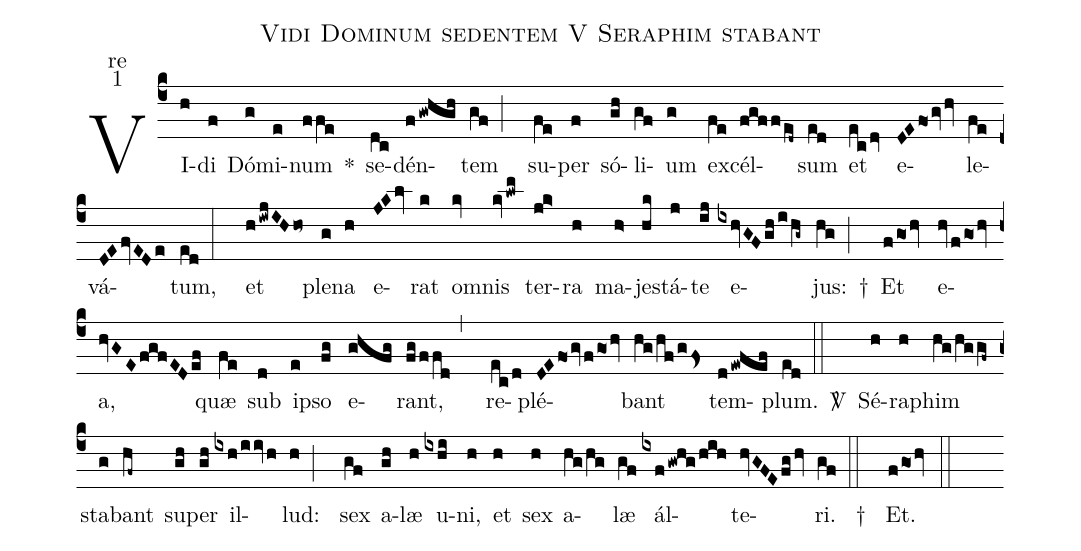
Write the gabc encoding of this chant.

name:Vidi Dominum sedentem V Seraphim stabant;
office-part:re;
mode:1;
%%
(c4)VI(h)di(f) Dó(g)mi(e)num(ffe) *() se(dc)dén(fgwhgh)tem(gf;) su(fe)per(f) só(gh)li(gf)um(g) ex(fe)cél(fgf/f/ed~)sum(ed) et(ecdv) e(DEfo<gvhv)le(fe)vá(DEfvEDe)tum,(ed:) et(hiwjIHho~) ple(g)na(h) e(JKlv)rat(k) om(kv)nis(kvlwm) ter(jk>)ra(h) ma(h>)je(hk)stá(j)te(ij) e(ixhvGFgh/i/hg~)jus:(hg;) †() Et(fgo<hv) e(hvfgo<hv)a,(hvGEfgfEDef) quæ(fe) sub(d) i(e)pso(fg) e(ghfg)rant,(fg/ffd,) re(ec/d)plé(DEfo<gvfgo<hv)bant(hg/hf/gFs<) tem(dewfef)plum.(ed::)  <sp>V/</sp>() Sé(h)ra(h)phim(hg/hggf~) sta(g)bant(hf~) su(gh)per(gh) il(ixh/i/ivh)lud:(h;) sex(gf) a(gh)læ(h) u(ixhi)ni,(h) et(h) sex(h) a(hg/hg)læ(gf) ál(ixfgwhg/hih)te(hvGFEfghv)ri.(gf::) †() Et.(fgo<hv::)
